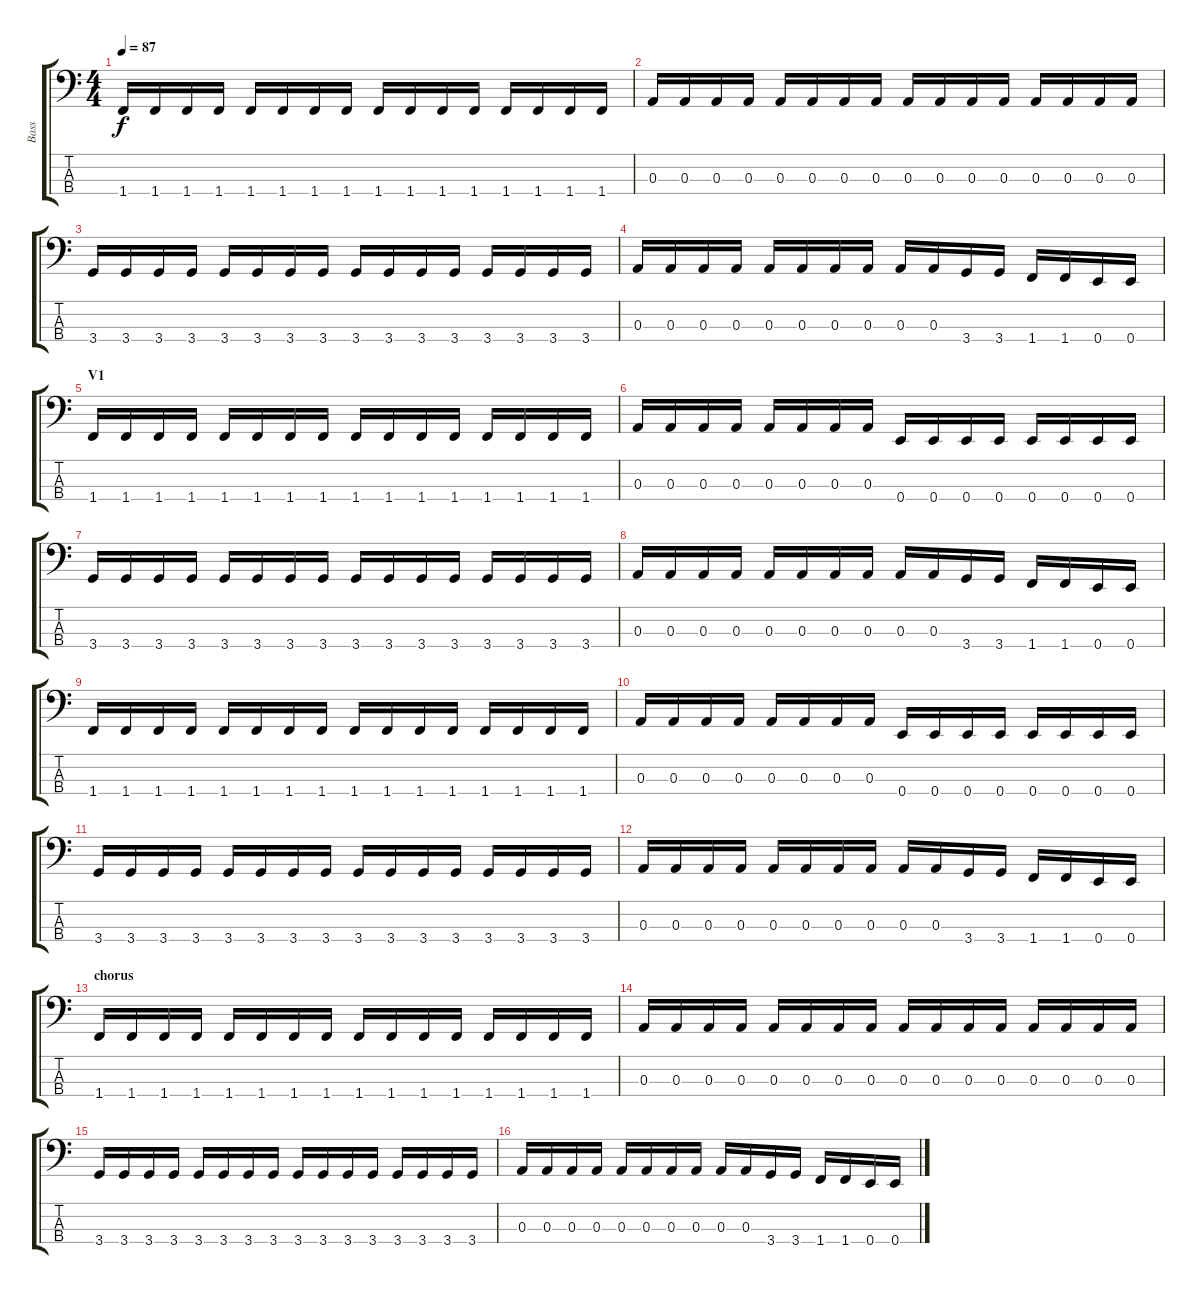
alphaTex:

\track ("Bass" "Bass") {instrument synthbass2}
\staff {score tabs}
\tuning (G2 D2 A1 E1) {hide}
\ts (4 4)
\tempo 87
\clef f4
\ks c
1.4.16{dy f} 1.4.16 1.4.16 1.4.16 1.4.16 1.4.16 1.4.16 1.4.16 1.4.16 1.4.16 1.4.16 1.4.16 1.4.16 1.4.16 1.4.16 1.4.16 |
0.3.16 0.3.16 0.3.16 0.3.16 0.3.16 0.3.16 0.3.16 0.3.16 0.3.16 0.3.16 0.3.16 0.3.16 0.3.16 0.3.16 0.3.16 0.3.16 |
3.4.16 3.4.16 3.4.16 3.4.16 3.4.16 3.4.16 3.4.16 3.4.16 3.4.16 3.4.16 3.4.16 3.4.16 3.4.16 3.4.16 3.4.16 3.4.16 |
0.3.16 0.3.16 0.3.16 0.3.16 0.3.16 0.3.16 0.3.16 0.3.16 0.3.16 0.3.16 3.4.16 3.4.16 1.4.16 1.4.16 0.4.16 0.4.16 |
\section ("" "V1")
1.4.16 1.4.16 1.4.16 1.4.16 1.4.16 1.4.16 1.4.16 1.4.16 1.4.16 1.4.16 1.4.16 1.4.16 1.4.16 1.4.16 1.4.16 1.4.16 |
0.3.16 0.3.16 0.3.16 0.3.16 0.3.16 0.3.16 0.3.16 0.3.16 0.4.16 0.4.16 0.4.16 0.4.16 0.4.16 0.4.16 0.4.16 0.4.16 |
3.4.16 3.4.16 3.4.16 3.4.16 3.4.16 3.4.16 3.4.16 3.4.16 3.4.16 3.4.16 3.4.16 3.4.16 3.4.16 3.4.16 3.4.16 3.4.16 |
0.3.16 0.3.16 0.3.16 0.3.16 0.3.16 0.3.16 0.3.16 0.3.16 0.3.16 0.3.16 3.4.16 3.4.16 1.4.16 1.4.16 0.4.16 0.4.16 |
1.4.16 1.4.16 1.4.16 1.4.16 1.4.16 1.4.16 1.4.16 1.4.16 1.4.16 1.4.16 1.4.16 1.4.16 1.4.16 1.4.16 1.4.16 1.4.16 |
0.3.16 0.3.16 0.3.16 0.3.16 0.3.16 0.3.16 0.3.16 0.3.16 0.4.16 0.4.16 0.4.16 0.4.16 0.4.16 0.4.16 0.4.16 0.4.16 |
3.4.16 3.4.16 3.4.16 3.4.16 3.4.16 3.4.16 3.4.16 3.4.16 3.4.16 3.4.16 3.4.16 3.4.16 3.4.16 3.4.16 3.4.16 3.4.16 |
0.3.16 0.3.16 0.3.16 0.3.16 0.3.16 0.3.16 0.3.16 0.3.16 0.3.16 0.3.16 3.4.16 3.4.16 1.4.16 1.4.16 0.4.16 0.4.16 |
\section ("" "chorus")
1.4.16 1.4.16 1.4.16 1.4.16 1.4.16 1.4.16 1.4.16 1.4.16 1.4.16 1.4.16 1.4.16 1.4.16 1.4.16 1.4.16 1.4.16 1.4.16 |
0.3.16 0.3.16 0.3.16 0.3.16 0.3.16 0.3.16 0.3.16 0.3.16 0.3.16 0.3.16 0.3.16 0.3.16 0.3.16 0.3.16 0.3.16 0.3.16 |
3.4.16 3.4.16 3.4.16 3.4.16 3.4.16 3.4.16 3.4.16 3.4.16 3.4.16 3.4.16 3.4.16 3.4.16 3.4.16 3.4.16 3.4.16 3.4.16 |
0.3.16 0.3.16 0.3.16 0.3.16 0.3.16 0.3.16 0.3.16 0.3.16 0.3.16 0.3.16 3.4.16 3.4.16 1.4.16 1.4.16 0.4.16 0.4.16
